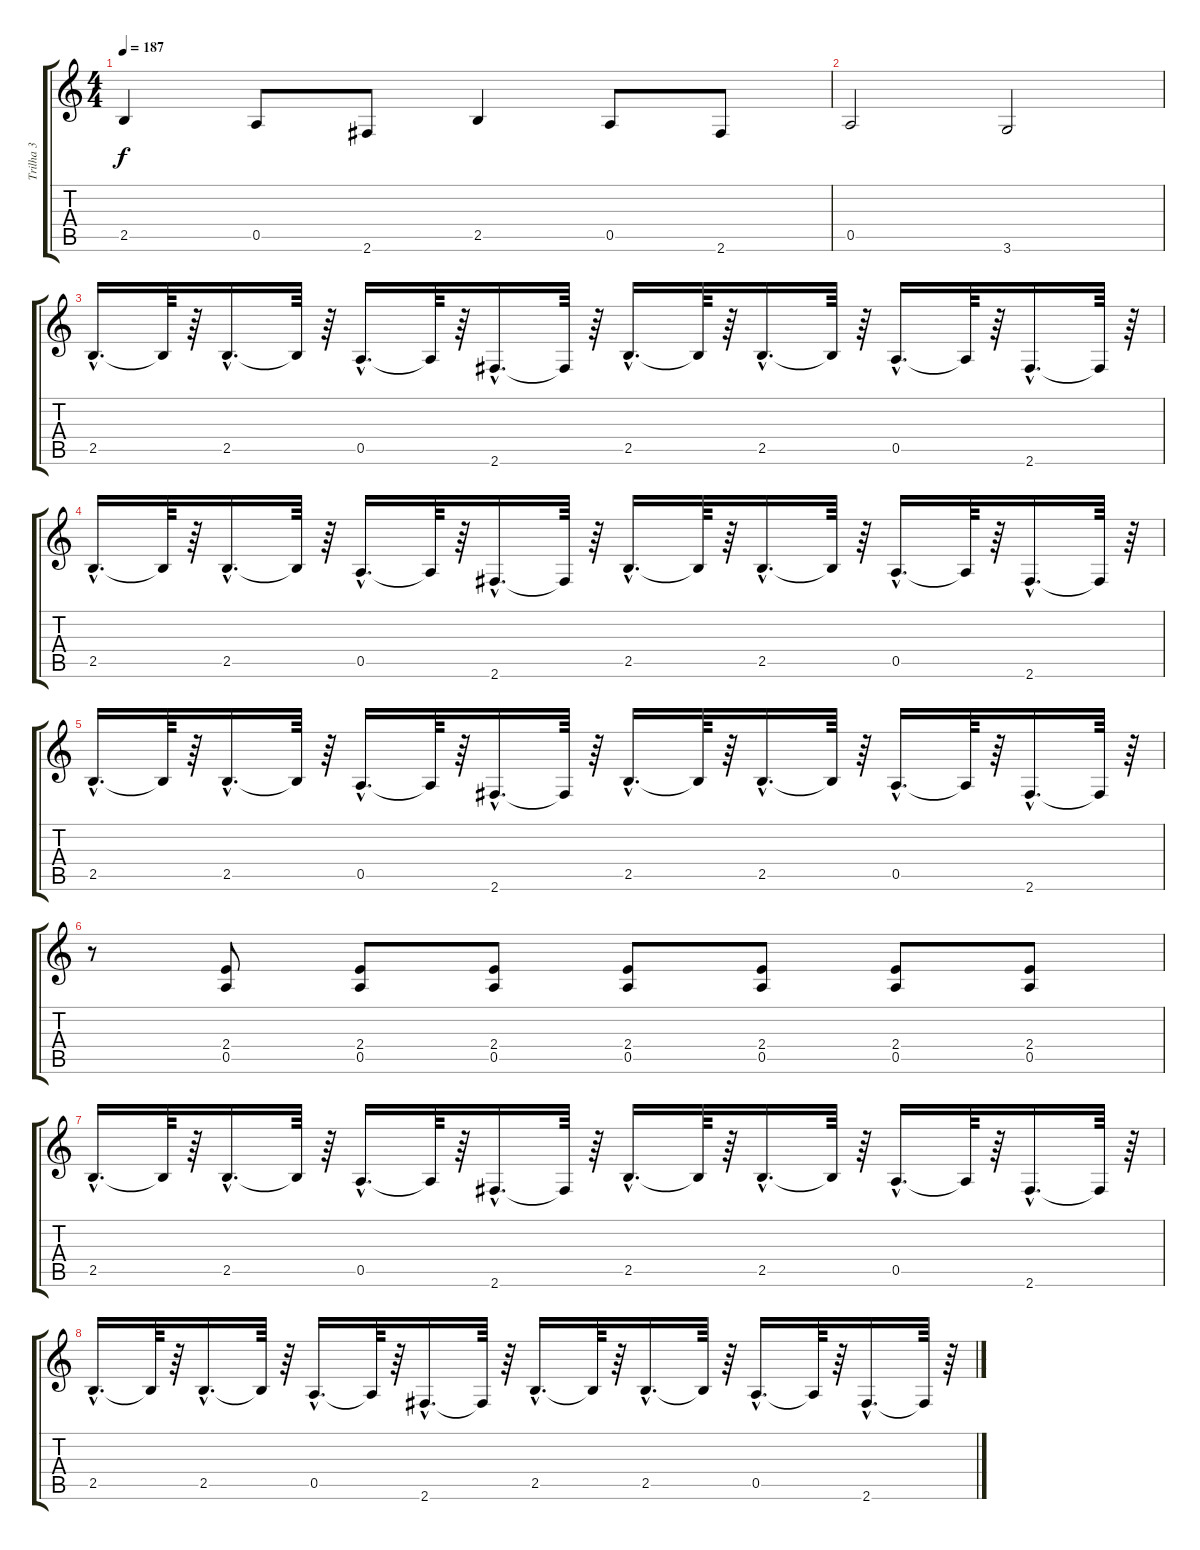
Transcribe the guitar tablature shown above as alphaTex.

\track ("Trilha 3" "Trilha 3") {instrument electricbassfinger}
\staff {score tabs}
\tuning (E4 B3 G3 D3 A2 E2) {hide}
\ts (4 4)
\tempo 187
\clef g2
\ks c
2.5.4{dy f} 0.5.8 2.6.8 2.5.4 0.5.8 2.6.8 |
0.5.2 3.6.2 |
2.5{hac}.16{d} 2.5{t}.64 r.64 2.5{hac}.16{d} 2.5{t}.64 r.64 0.5{hac}.16{d} 0.5{t}.64 r.64 2.6{hac}.16{d} 2.6{t}.64 r.64 2.5{hac}.16{d} 2.5{t}.64 r.64 2.5{hac}.16{d} 2.5{t}.64 r.64 0.5{hac}.16{d} 0.5{t}.64 r.64 2.6{hac}.16{d} 2.6{t}.64 r.64 |
2.5{hac}.16{d} 2.5{t}.64 r.64 2.5{hac}.16{d} 2.5{t}.64 r.64 0.5{hac}.16{d} 0.5{t}.64 r.64 2.6{hac}.16{d} 2.6{t}.64 r.64 2.5{hac}.16{d} 2.5{t}.64 r.64 2.5{hac}.16{d} 2.5{t}.64 r.64 0.5{hac}.16{d} 0.5{t}.64 r.64 2.6{hac}.16{d} 2.6{t}.64 r.64 |
2.5{hac}.16{d} 2.5{t}.64 r.64 2.5{hac}.16{d} 2.5{t}.64 r.64 0.5{hac}.16{d} 0.5{t}.64 r.64 2.6{hac}.16{d} 2.6{t}.64 r.64 2.5{hac}.16{d} 2.5{t}.64 r.64 2.5{hac}.16{d} 2.5{t}.64 r.64 0.5{hac}.16{d} 0.5{t}.64 r.64 2.6{hac}.16{d} 2.6{t}.64 r.64 |
r.8 (2.4 0.5).8 (2.4 0.5).8 (2.4 0.5).8 (2.4 0.5).8 (2.4 0.5).8 (2.4 0.5).8 (2.4 0.5).8 |
2.5{hac}.16{d} 2.5{t}.64 r.64 2.5{hac}.16{d} 2.5{t}.64 r.64 0.5{hac}.16{d} 0.5{t}.64 r.64 2.6{hac}.16{d} 2.6{t}.64 r.64 2.5{hac}.16{d} 2.5{t}.64 r.64 2.5{hac}.16{d} 2.5{t}.64 r.64 0.5{hac}.16{d} 0.5{t}.64 r.64 2.6{hac}.16{d} 2.6{t}.64 r.64 |
2.5{hac}.16{d} 2.5{t}.64 r.64 2.5{hac}.16{d} 2.5{t}.64 r.64 0.5{hac}.16{d} 0.5{t}.64 r.64 2.6{hac}.16{d} 2.6{t}.64 r.64 2.5{hac}.16{d} 2.5{t}.64 r.64 2.5{hac}.16{d} 2.5{t}.64 r.64 0.5{hac}.16{d} 0.5{t}.64 r.64 2.6{hac}.16{d} 2.6{t}.64 r.64
